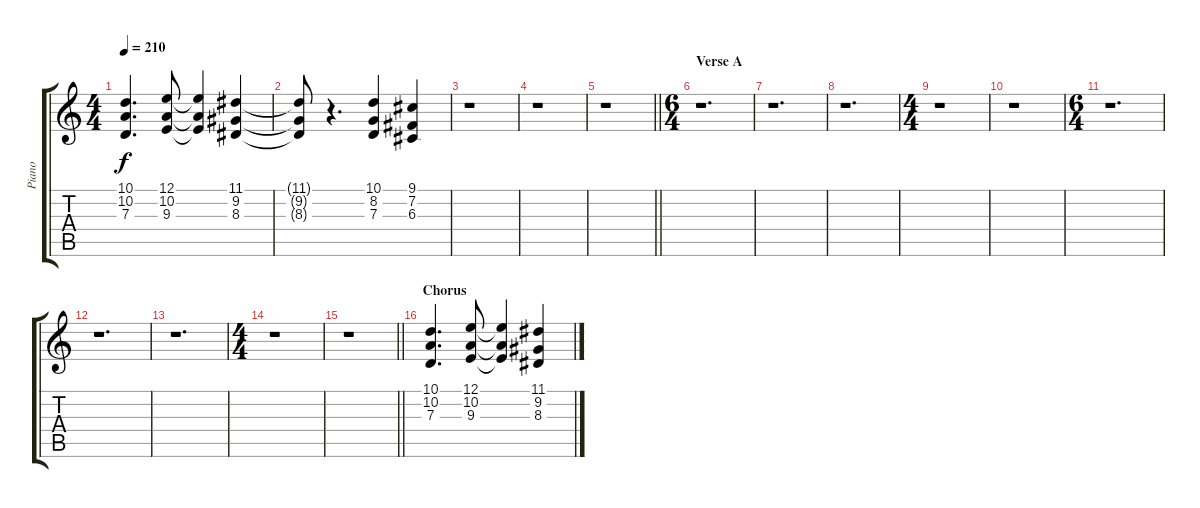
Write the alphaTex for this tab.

\track ("Piano" "Piano") {instrument acousticgrandpiano}
\staff {score tabs}
\tuning (E4 B3 G3 D3 A2 E2) {hide}
\ts (4 4)
\tempo 210
\clef g2
\ks c
(10.1 10.2 7.3).4{d dy f} (12.1 10.2 9.3).8 (12.1{t} 10.2{t} 9.3{t}).4 (11.1 9.2 8.3).4 |
(11.1{t} 9.2{t} 8.3{t}).8 r.4{d} (10.1 8.2 7.3).4 (9.1 7.2 6.3).4 |
r.1 |
r.1 |
\barLineRight lightlight
r.1 |
\ts (6 4)
\section ("" "Verse A")
r.1{d} |
r.1{d} |
r.1{d} |
\ts (4 4)
r.1 |
r.1 |
\ts (6 4)
r.1{d} |
r.1{d} |
r.1{d} |
\ts (4 4)
r.1 |
\barLineRight lightlight
r.1 |
\section ("" "Chorus")
(10.1 10.2 7.3).4{d} (12.1 10.2 9.3).8 (12.1{t} 10.2{t} 9.3{t}).4 (11.1 9.2 8.3).4
